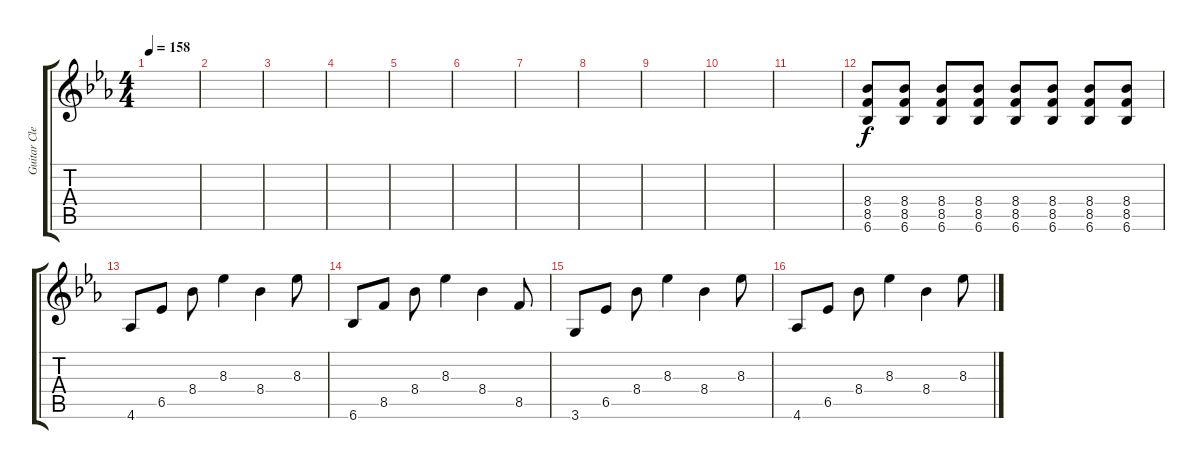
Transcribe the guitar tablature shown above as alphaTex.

\track ("Guitar Clean" "Guitar Cle") {instrument electricguitarclean}
\staff {score tabs}
\tuning (E4 B3 G3 D3 A2 E2) {hide}
\ts (4 4)
\tempo 158
\clef g2
\ks eb
|
|
|
|
|
|
|
|
|
|
|
(8.4 8.5 6.6).8 (8.4 8.5 6.6).8 (8.4 8.5 6.6).8 (8.4 8.5 6.6).8 (8.4 8.5 6.6).8 (8.4 8.5 6.6).8 (8.4 8.5 6.6).8 (8.4 8.5 6.6).8 |
4.6.8 6.5.8 8.4.8 8.3.4 8.4.4 8.3.8 |
6.6.8 8.5.8 8.4.8 8.3.4 8.4.4 8.5.8 |
3.6.8 6.5.8 8.4.8 8.3.4 8.4.4 8.3.8 |
4.6.8 6.5.8 8.4.8 8.3.4 8.4.4 8.3.8
